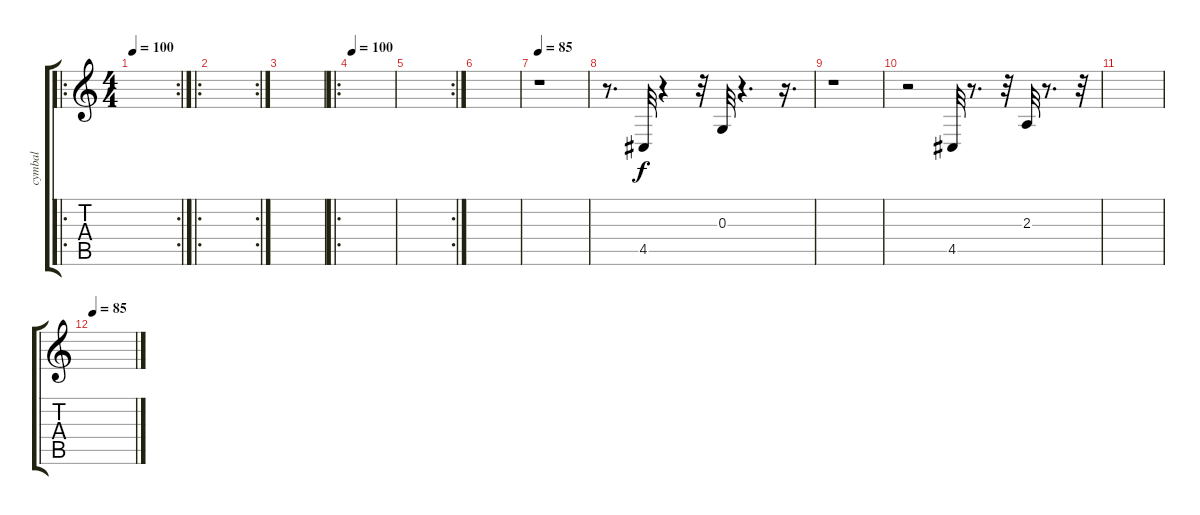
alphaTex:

\track ("cymbal" "cymbal") {instrument reversecymbal}
\staff {score tabs}
\tuning (E4 B3 G3 D3 A2 E2) {hide}
\ro
\rc 2
\ts (4 4)
\tempo 100
\clef g2
\ks c
|
\ro
\rc 2
|
|
\ro
\tempo 100
|
\rc 2
|
|
\tempo 85
r.1 |
r.8{d} 4.5.32 r.4 r.32 0.3.32 r.4{d} r.16{d} |
r.1 |
r.2 4.5.32 r.8{d} r.32 2.3.32 r.8{d} r.32 |
|
\tempo 85
